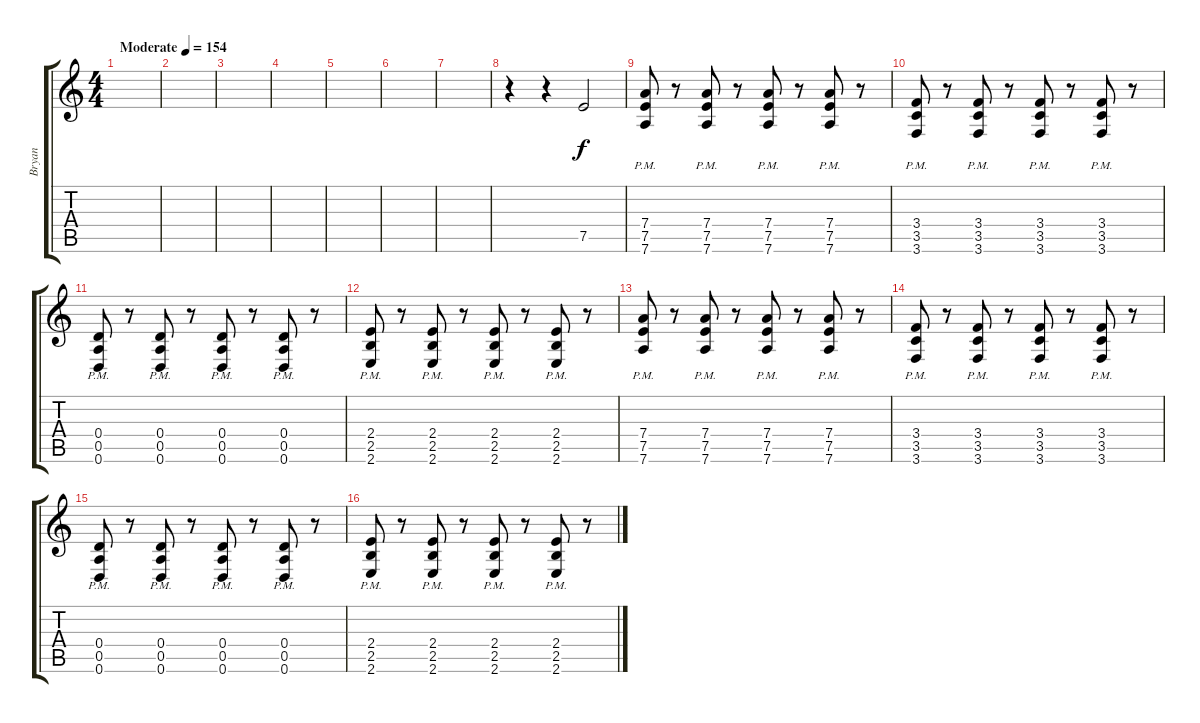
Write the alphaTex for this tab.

\track ("Bryan" "Bryan") {instrument distortionguitar}
\staff {score tabs}
\tuning (E4 B3 G3 D3 A2 D2) {hide}
\ts (4 4)
\tempo (154 "Moderate")
\clef g2
\ks c
|
|
|
|
|
|
|
r.4 r.4 7.5.2{volume 16 instrument reversecymbal} |
(7.4{pm} 7.5{pm} 7.6{pm}).8{volume 11 instrument distortionguitar} r.8 (7.4{pm} 7.5{pm} 7.6{pm}).8 r.8 (7.4{pm} 7.5{pm} 7.6{pm}).8 r.8 (7.4{pm} 7.5{pm} 7.6{pm}).8 r.8 |
(3.4{pm} 3.5{pm} 3.6{pm}).8 r.8 (3.4{pm} 3.5{pm} 3.6{pm}).8 r.8 (3.4{pm} 3.5{pm} 3.6{pm}).8 r.8 (3.4{pm} 3.5{pm} 3.6{pm}).8 r.8 |
(0.4{pm} 0.5{pm} 0.6{pm}).8 r.8 (0.4{pm} 0.5{pm} 0.6{pm}).8 r.8 (0.4{pm} 0.5{pm} 0.6{pm}).8 r.8 (0.4{pm} 0.5{pm} 0.6{pm}).8 r.8 |
(2.4{pm} 2.5{pm} 2.6{pm}).8 r.8 (2.4{pm} 2.5{pm} 2.6{pm}).8 r.8 (2.4{pm} 2.5{pm} 2.6{pm}).8 r.8 (2.4{pm} 2.5{pm} 2.6{pm}).8 r.8 |
(7.4{pm} 7.5{pm} 7.6{pm}).8{volume 11 instrument distortionguitar} r.8 (7.4{pm} 7.5{pm} 7.6{pm}).8 r.8 (7.4{pm} 7.5{pm} 7.6{pm}).8 r.8 (7.4{pm} 7.5{pm} 7.6{pm}).8 r.8 |
(3.4{pm} 3.5{pm} 3.6{pm}).8 r.8 (3.4{pm} 3.5{pm} 3.6{pm}).8 r.8 (3.4{pm} 3.5{pm} 3.6{pm}).8 r.8 (3.4{pm} 3.5{pm} 3.6{pm}).8 r.8 |
(0.4{pm} 0.5{pm} 0.6{pm}).8 r.8 (0.4{pm} 0.5{pm} 0.6{pm}).8 r.8 (0.4{pm} 0.5{pm} 0.6{pm}).8 r.8 (0.4{pm} 0.5{pm} 0.6{pm}).8 r.8 |
(2.4{pm} 2.5{pm} 2.6{pm}).8 r.8 (2.4{pm} 2.5{pm} 2.6{pm}).8 r.8 (2.4{pm} 2.5{pm} 2.6{pm}).8 r.8 (2.4{pm} 2.5{pm} 2.6{pm}).8 r.8
